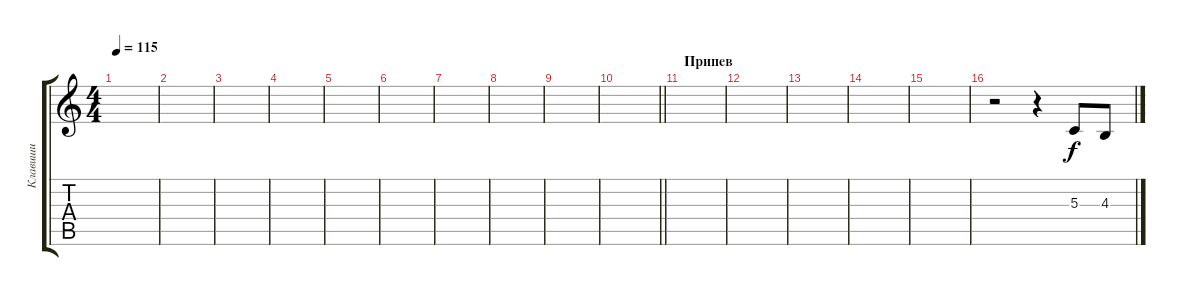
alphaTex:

\track ("Клавиши" "Клавиши") {instrument electricgrandpiano}
\staff {score tabs}
\tuning (E4 B3 G3 D3 A2 E2) {hide}
\ts (4 4)
\tempo 115
\clef g2
\ks c
|
|
|
|
|
|
|
|
|
\barLineRight lightlight
|
\section ("" "Припев")
|
|
|
|
|
r.2 r.4 5.3.8 4.3.8
